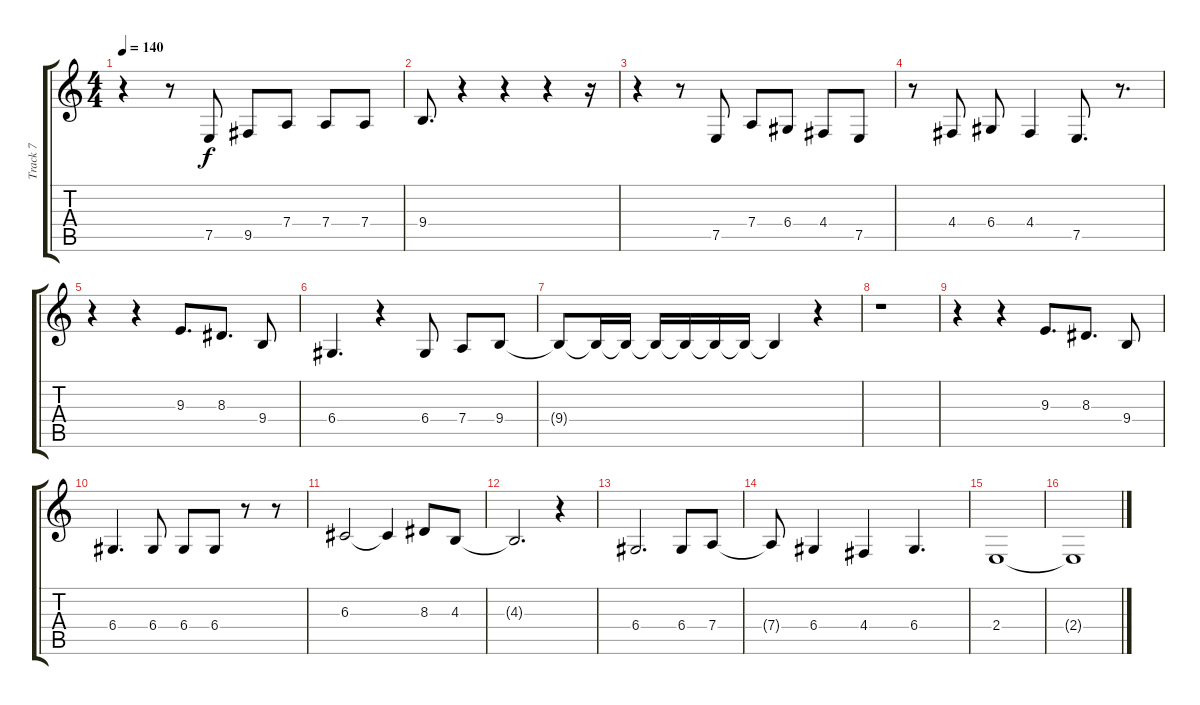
\track ("Track 7" "Track 7") {instrument pad2warm}
\staff {score tabs}
\tuning (E4 B3 G3 D3 A2 E2) {hide}
\ts (4 4)
\tempo 140
\clef g2
\ks c
r.4{dy f} r.8{volume 16 instrument flute} 7.5.8 9.5.8 7.4.8 7.4.8 7.4.8 |
9.4.8{d} r.4 r.4 r.4 r.16 |
r.4 r.8 7.5.8 7.4.8 6.4.8 4.4.8 7.5.8 |
r.8 4.4.8 6.4.8 4.4.4 7.5.8{d} r.8{d} |
r.4 r.4 9.3.8{d} 8.3.8{d} 9.4.8 |
6.4.4{d} r.4 6.4.8 7.4.8 9.4.8 |
9.4{t}.8 9.4{t}.16 9.4{t}.16 9.4{t}.16 9.4{t}.16 9.4{t}.16 9.4{t}.16 9.4{t}.4 r.4 |
r.1 |
r.4 r.4 9.3.8{d} 8.3.8{d} 9.4.8 |
6.4.4{d} 6.4.8 6.4.8 6.4.8 r.8 r.8 |
6.3.2 6.3{t}.4 8.3.8 4.3.8 |
4.3{t}.2{d} r.4 |
6.4.2{d} 6.4.8 7.4.8 |
7.4{t}.8 6.4.4 4.4.4 6.4.4{d} |
2.4.1{volume 0} |
2.4{t}.1
